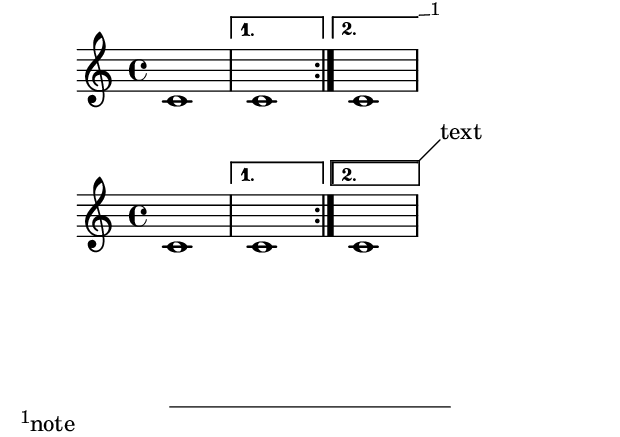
%% Generated by lilypond-book
%% Options: [exampleindent=10.16\mm,indent=0\mm,line-width=160\mm,paper-height=845.047\pt,paper-width=597.508\pt,papersize='(cons (* 597.508 pt) (* 845.047 pt))]
\include "lilypond-book-preamble.ly"


% ****************************************************************
% Start cut-&-pastable-section
% ****************************************************************

#(ly:set-option 'eps-box-padding 3.000000)



\paper {
  #(set-paper-size '(cons (* 597.508 pt) (* 845.047 pt)))
  indent = 0\mm
  line-width = 160\mm
  % offset the left padding, also add 1mm as lilypond creates cropped
  % images with a little space on the right
  line-width = #(- line-width (* mm  3.000000) (* mm 1))
}

\layout {
  
}




% ****************************************************************
% ly snippet:
% ****************************************************************
\sourcefilename "/lilypond-2.25.16/input/regression/annotate-volta-spanner-end.ly"
\sourcefileline 0
\version "2.23.4"

\header {
  texidoc = "Footnotes and balloons also work on volta brackets running
to the end of the piece."
}

#(set-default-paper-size "a7landscape")

\book {
  {
    \repeat volta 2 { c'1 }
    \alternative {
      { c'1 }
      {
        \footnote #'(1 . 0.05) "note" Score.VoltaBracket
        c'1
      }
    }
  }

  \new Score \with {
    \consists Balloon_engraver
  }
  {
    \repeat volta 2 { c'1 }
    \alternative {
      { c'1 }
      {
        \balloonGrobText VoltaBracket #'(2 . 2) "text"
        c'1
      }
    }
  }
}



% ****************************************************************
% end ly snippet
% ****************************************************************
